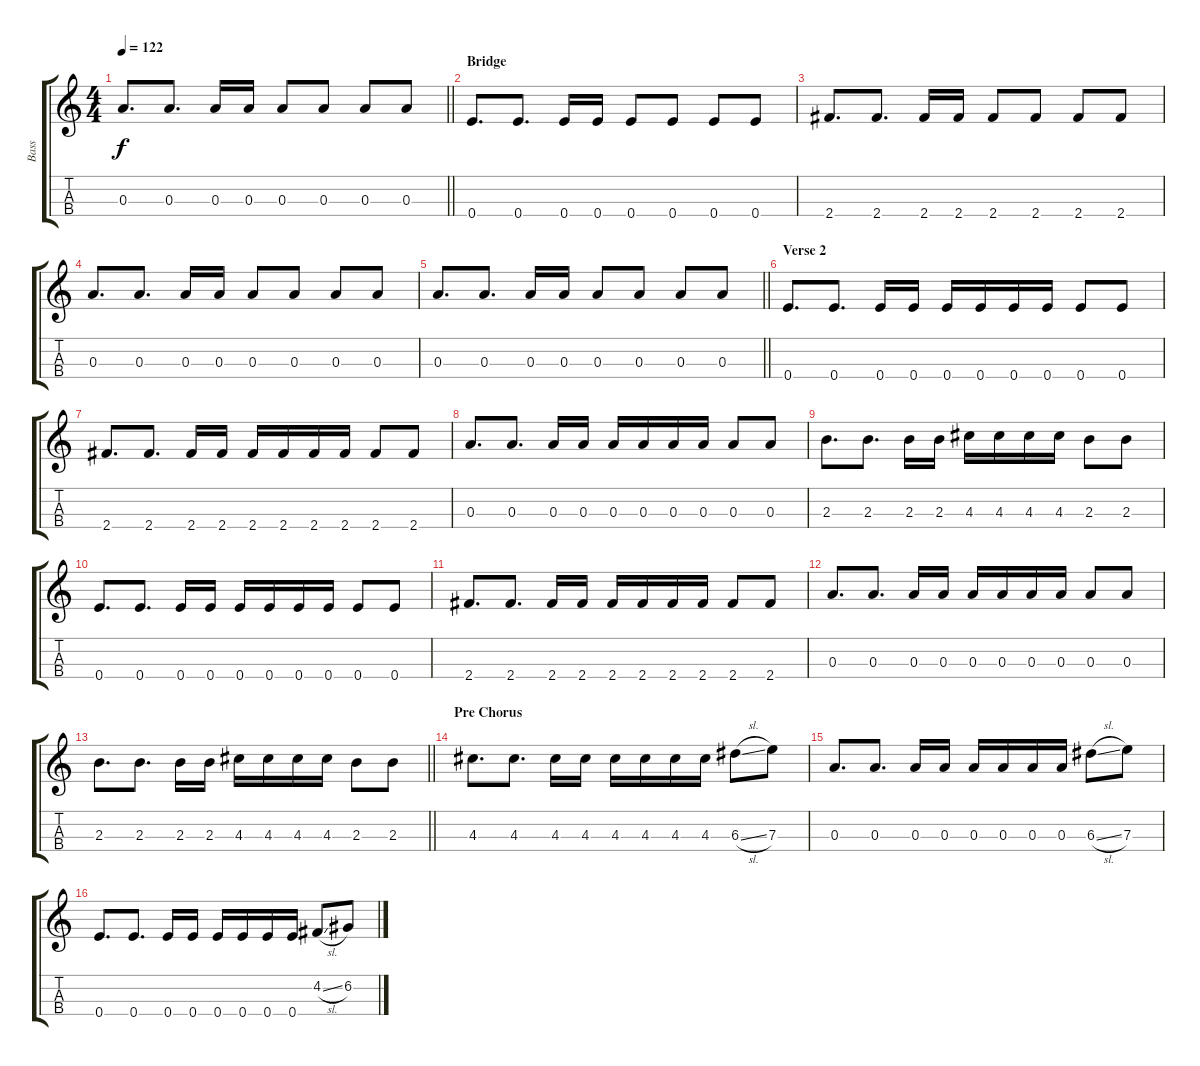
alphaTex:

\track ("Bass" "Bass") {instrument electricbasspick}
\staff {score tabs}
\tuning (G4 D3 A3 E3) {hide}
\ts (4 4)
\tempo 122
\clef g2
\barLineRight lightlight
\ks c
0.3.8{d dy f} 0.3.8{d} 0.3.16 0.3.16 0.3.8 0.3.8 0.3.8 0.3.8 |
\section ("" "Bridge")
0.4.8{d} 0.4.8{d} 0.4.16 0.4.16 0.4.8 0.4.8 0.4.8 0.4.8 |
2.4.8{d} 2.4.8{d} 2.4.16 2.4.16 2.4.8 2.4.8 2.4.8 2.4.8 |
0.3.8{d} 0.3.8{d} 0.3.16 0.3.16 0.3.8 0.3.8 0.3.8 0.3.8 |
\barLineRight lightlight
0.3.8{d} 0.3.8{d} 0.3.16 0.3.16 0.3.8 0.3.8 0.3.8 0.3.8 |
\section ("" "Verse 2")
0.4.8{d} 0.4.8{d} 0.4.16 0.4.16 0.4.16 0.4.16 0.4.16 0.4.16 0.4.8 0.4.8 |
2.4.8{d} 2.4.8{d} 2.4.16 2.4.16 2.4.16 2.4.16 2.4.16 2.4.16 2.4.8 2.4.8 |
0.3.8{d} 0.3.8{d} 0.3.16 0.3.16 0.3.16 0.3.16 0.3.16 0.3.16 0.3.8 0.3.8 |
2.3.8{d} 2.3.8{d} 2.3.16 2.3.16 4.3.16 4.3.16 4.3.16 4.3.16 2.3.8 2.3.8 |
0.4.8{d} 0.4.8{d} 0.4.16 0.4.16 0.4.16 0.4.16 0.4.16 0.4.16 0.4.8 0.4.8 |
2.4.8{d} 2.4.8{d} 2.4.16 2.4.16 2.4.16 2.4.16 2.4.16 2.4.16 2.4.8 2.4.8 |
0.3.8{d} 0.3.8{d} 0.3.16 0.3.16 0.3.16 0.3.16 0.3.16 0.3.16 0.3.8 0.3.8 |
\barLineRight lightlight
2.3.8{d} 2.3.8{d} 2.3.16 2.3.16 4.3.16 4.3.16 4.3.16 4.3.16 2.3.8 2.3.8 |
\section ("" "Pre Chorus")
4.3.8{d} 4.3.8{d} 4.3.16 4.3.16 4.3.16 4.3.16 4.3.16 4.3.16 6.3{sl}.8 7.3.8 |
0.3.8{d} 0.3.8{d} 0.3.16 0.3.16 0.3.16 0.3.16 0.3.16 0.3.16 6.3{sl}.8 7.3.8 |
0.4.8{d} 0.4.8{d} 0.4.16 0.4.16 0.4.16 0.4.16 0.4.16 0.4.16 4.2{sl}.8 6.2.8
